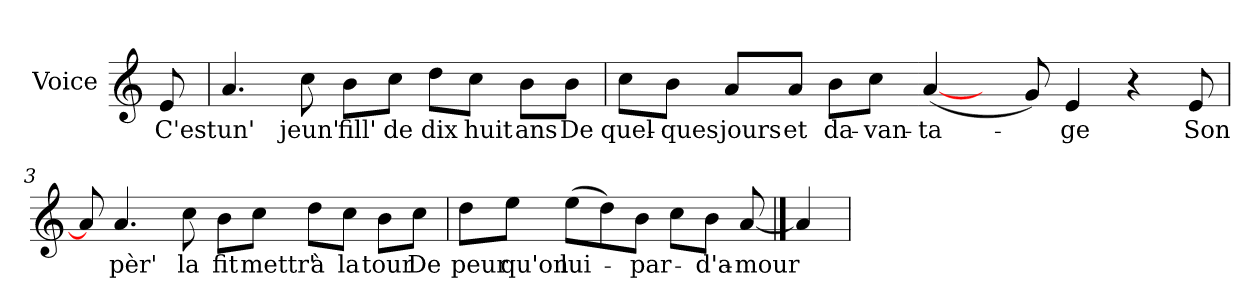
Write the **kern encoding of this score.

**kern	**text
*part1	*part1
*staff1	*staff1
*I"Voice	*
*I'V	*
*clefG2	*
*k[]	*
*C:	*
=	=
8e/	C'est
=1	=1
4.a/	un'
8cc\	jeun'
8b\L	fill'
8cc\J	de
8dd\L	dix
8cc\J	huit
8b\L	ans
8b\J	De
=2	=2
8cc\L	quel-
8b\J	-ques
8a/L	jours
8a/J	et
8b\L	da-
8cc\J	-van-
(<[4a/	-ta-
8ryy	.
8g/)	.
4e/	-ge
4r	.
8e/	Son
!!LO:LB:g=z
=3	=3
8a/]	.
4.a/	pèr'
8cc\	la
8b\L	fit
8cc\J	mettr'
8dd\L	à
8cc\J	la
8b\L	tour
8cc\J	De
=4	=4
*^	*
8dd\L	16ryy	peur
*MM90	*	*
.	2...ryy	.
8ee\J	.	qu'on
(>8ee\L	.	lui-
8dd\)	.	.
8b\J	.	-par-
8cc\L	.	.
8b\J	.	-d'a-
[8a/	.	-mour
*v	*v	*
==5	==5
4a/]	.
=	=
*-	*-
